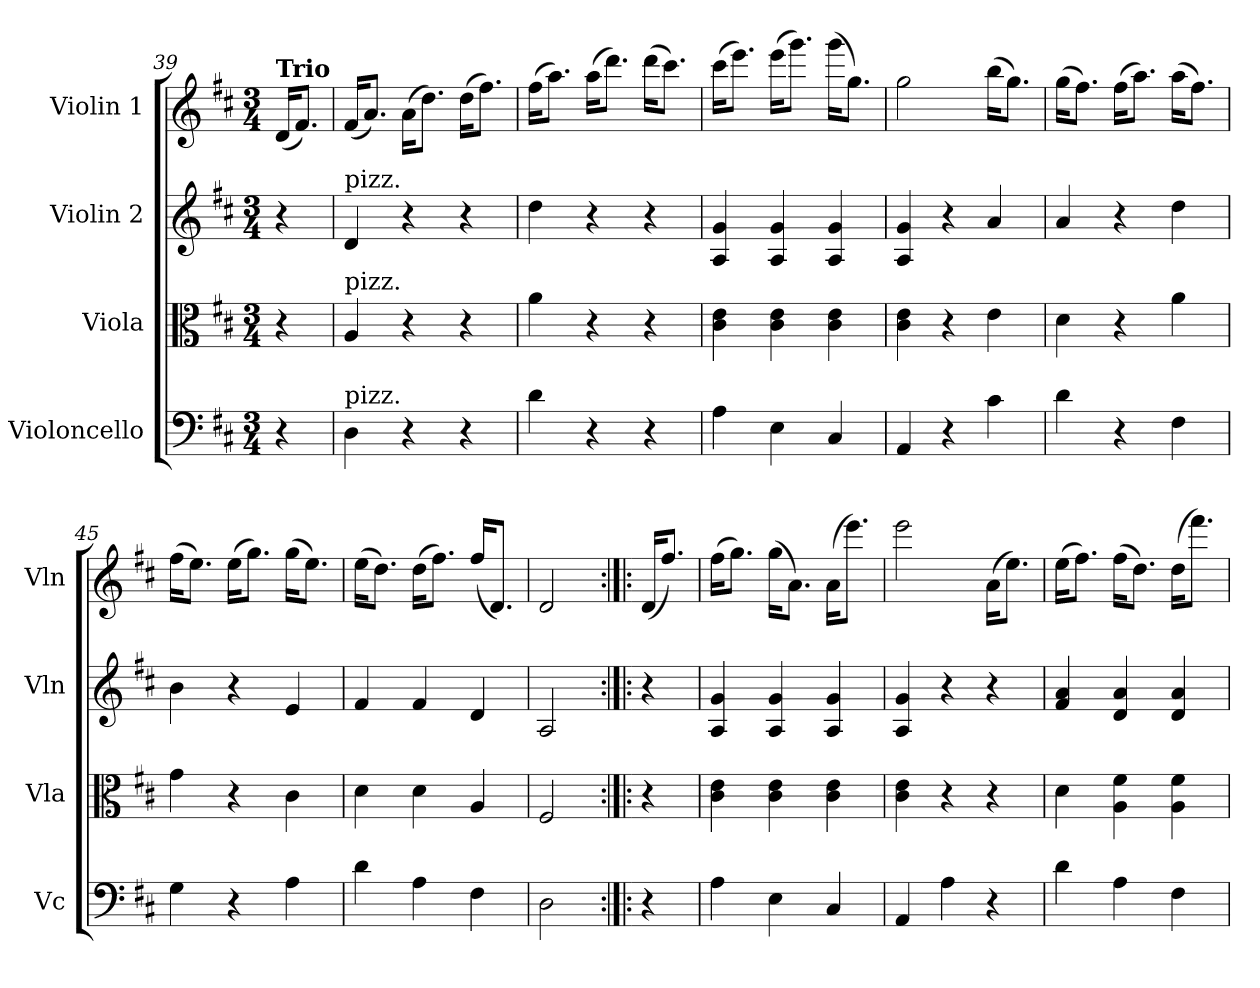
**kern	**dynam	**kern	**dynam	**kern	**dynam	**kern	**dynam
*part4	*part4	*part3	*part3	*part2	*part2	*part1	*part1
*staff4	*staff4	*staff3	*staff3	*staff2	*staff2	*staff1	*staff1
*I"Violoncello	*	*I"Viola	*	*I"Violin 2	*	*I"Violin 1	*
*I'Vc	*	*I'Vla	*	*I'Vln	*	*I'Vln	*
*clefF4	*	*clefC3	*	*clefG2	*	*clefG2	*
*k[f#c#]	*	*k[f#c#]	*	*k[f#c#]	*	*k[f#c#]	*
*M3/4	*	*M3/4	*	*M3/4	*	*M3/4	*
=39	=39	=39	=39	=39	=39	=39	=39
!	!	!	!	!	!	!LO:TX:a:B:t=Trio	!
4r	.	4r	.	4r	.	(<16d/KL	.
!	!	!	!	!	!	!	!LO:DY:b
!	!	!	!	!	!	!	!LO:DY:n=1:b
.	.	.	.	.	.	8.f#/J)	other-dynamics p
=40	=40	=40	=40	=40	=40	=40	=40
!	!	!	!	!LO:TX:a:t=pizz.	!	!	!
!	!	!LO:TX:a:t=pizz.	!	!	!	!	!
!LO:TX:a:t=pizz.	!	!	!	!	!	!	!
4D\	.	4A/	.	4d/	.	(16f#/KL	.
.	.	.	.	.	.	8.a/J)	.
!	!LO:DY:b	!	!	!	!	!	!
!	!LO:DY:n=1:b	!	!LO:DY:b	!	!	!	!
!	!	!	!LO:DY:n=1:b	!	!LO:DY:b	!	!
!	!	!	!	!	!LO:DY:n=1:b	!	!
4r	other-dynamics p	4r	other-dynamics p	4r	other-dynamics p	(>16a\KL	.
.	.	.	.	.	.	8.dd\J)	.
4r	.	4r	.	4r	.	(>16dd\KL	.
.	.	.	.	.	.	8.ff#\J)	.
=41	=41	=41	=41	=41	=41	=41	=41
4d\	.	4a\	.	4dd\	.	(>16ff#\KL	.
.	.	.	.	.	.	8.aa\J)	.
4r	.	4r	.	4r	.	(>16aa\KL	.
.	.	.	.	.	.	8.ddd\J)	.
4r	.	4r	.	4r	.	(>16ddd\KL	.
.	.	.	.	.	.	8.ccc#\J)	.
=42	=42	=42	=42	=42	=42	=42	=42
4A\	.	4c#\ 4e\	.	4A/ 4g/	.	(>16ccc#\KL	.
.	.	.	.	.	.	8.eee\J)	.
4E\	.	4c#\ 4e\	.	4A/ 4g/	.	(>16eee\KL	.
.	.	.	.	.	.	8.ggg\J)	.
4C#/	.	4c#\ 4e\	.	4A/ 4g/	.	(16ggg\KL	.
.	.	.	.	.	.	8.gg\J)	.
=43	=43	=43	=43	=43	=43	=43	=43
4AA/	.	4c#\ 4e\	.	4A/ 4g/	.	2gg\	.
4r	.	4r	.	4r	.	.	.
4c#\	.	4e\	.	4a/	.	(>16bb\KL	.
.	.	.	.	.	.	8.gg\J)	.
!!LO:LB:g=z
=44	=44	=44	=44	=44	=44	=44	=44
4d\	.	4d\	.	4a/	.	(>16gg\KL	.
.	.	.	.	.	.	8.ff#\J)	.
4r	.	4r	.	4r	.	(>16ff#\KL	.
.	.	.	.	.	.	8.aa\J)	.
4F#\	.	4a\	.	4dd\	.	(>16aa\KL	.
.	.	.	.	.	.	8.ff#\J)	.
!!LO:LB:g=z
=45	=45	=45	=45	=45	=45	=45	=45
4G\	.	4g\	.	4b\	.	(>16ff#\KL	.
.	.	.	.	.	.	8.ee\J)	.
4r	.	4r	.	4r	.	(>16ee\KL	.
.	.	.	.	.	.	8.gg\J)	.
4A\	.	4c#\	.	4e/	.	(>16gg\KL	.
.	.	.	.	.	.	8.ee\J)	.
=46	=46	=46	=46	=46	=46	=46	=46
4d\	.	4d\	.	4f#/	.	(>16ee\KL	.
.	.	.	.	.	.	8.dd\J)	.
4A\	.	4d\	.	4f#/	.	(>16dd\KL	.
.	.	.	.	.	.	8.ff#\J)	.
4F#\	.	4A/	.	4d/	.	(16ff#/KL	.
.	.	.	.	.	.	8.d/J)	.
=46X3	=46X3	=46X3	=46X3	=46X3	=46X3	=46X3	=46X3
2D\	.	2F#/	.	2A/	.	2d/	.
=47:|!|:	=47:|!|:	=47:|!|:	=47:|!|:	=47:|!|:	=47:|!|:	=47:|!|:	=47:|!|:
4r	.	4r	.	4r	.	(16d/KL	.
.	.	.	.	.	.	8.ff#/J)	.
=48	=48	=48	=48	=48	=48	=48	=48
4A\	.	4c#\ 4e\	.	4A/ 4g/	.	(16ff#\KL	.
.	.	.	.	.	.	8.gg\J)	.
4E\	.	4c#\ 4e\	.	4A/ 4g/	.	(16gg\KL	.
.	.	.	.	.	.	8.a\J)	.
4C#/	.	4c#\ 4e\	.	4A/ 4g/	.	(16a\KL	.
.	.	.	.	.	.	8.eee\J)	.
=49	=49	=49	=49	=49	=49	=49	=49
4AA/	.	4c#\ 4e\	.	4A/ 4g/	.	2eee\	.
4A\	.	4r	.	4r	.	.	.
4r	.	4r	.	4r	.	(16a\KL	.
.	.	.	.	.	.	8.ee\J)	.
=50	=50	=50	=50	=50	=50	=50	=50
4d\	.	4d\	.	4f#/ 4a/	.	(16ee\KL	.
.	.	.	.	.	.	8.ff#\J)	.
4A\	.	4A\ 4f#\	.	4d/ 4a/	.	(16ff#\KL	.
.	.	.	.	.	.	8.dd\J)	.
4F#\	.	4A\ 4f#\	.	4d/ 4a/	.	(16dd\KL	.
.	.	.	.	.	.	8.fff#\J)	.
=	=	=	=	=	=	=	=
*-	*-	*-	*-	*-	*-	*-	*-
